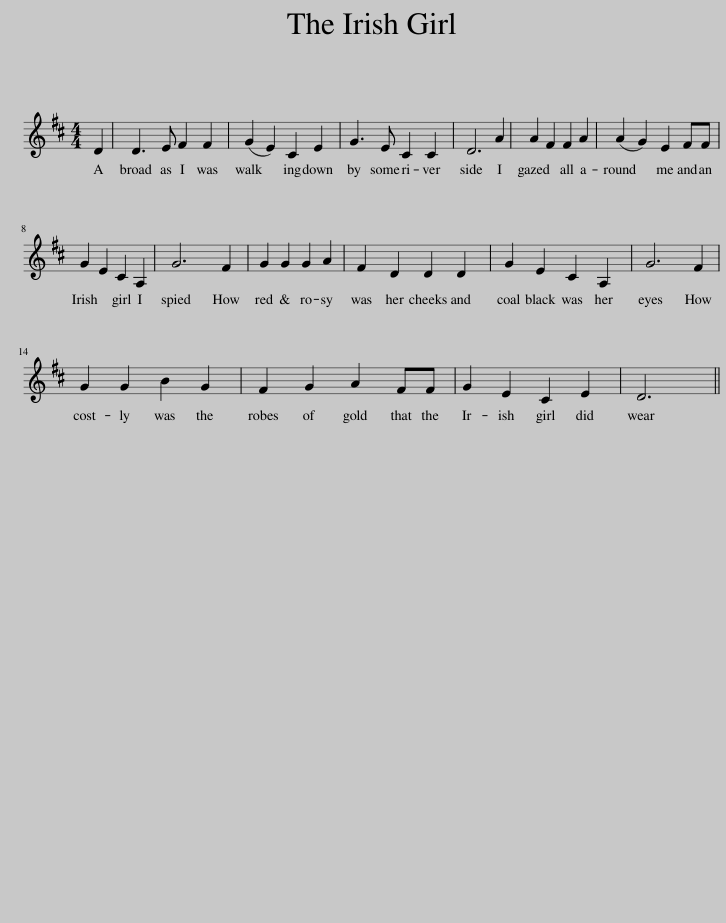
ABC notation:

X:1
L:1/8
M:4/4
I:linebreak $
K:D
V:1 treble
V:1
 D2 | D3 E F2 F2 | (G2 E2) C2 E2 | G3 E C2 C2 | D6 A2 | %5
 A2 F2 F2 A2 | (A2 G2) E2 FF |$ G2 E2 C2 A,2 | G6 F2 | G2 G2 G2 A2 | %10
 F2 D2 D2 D2 | G2 E2 C2 A,2 | G6 F2 |$ G2 G2 B2 G2 | F2 G2 A2 FF | %15
 G2 E2 C2 E2 | D6 || %17
